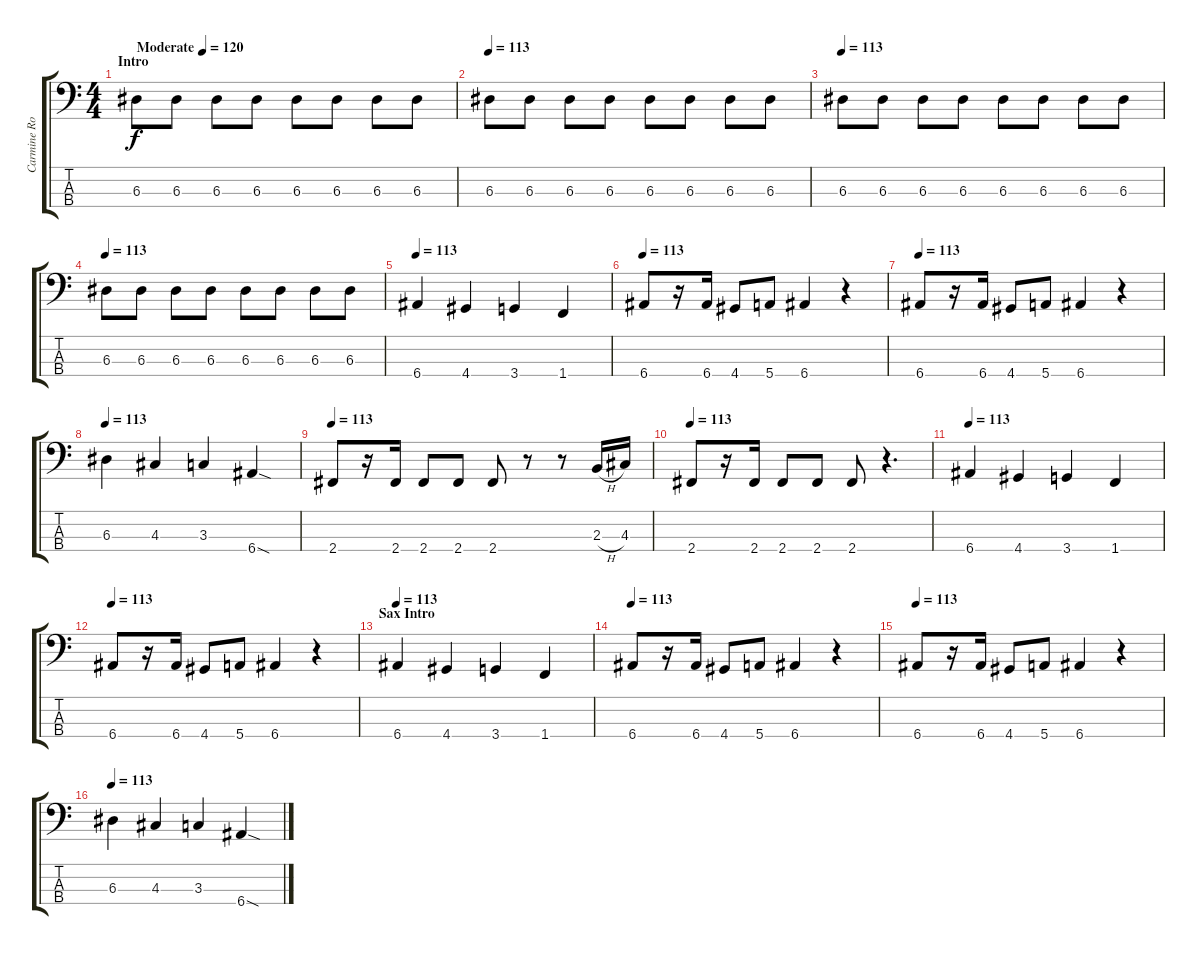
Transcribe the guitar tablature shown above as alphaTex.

\track ("Carmine Rojas" "Carmine Ro") {instrument acousticguitarsteel}
\staff {score tabs}
\tuning (G2 D2 A1 E1) {hide}
\ts (4 4)
\section ("" "Intro")
\tempo (120 "Moderate")
\tempo 113
\tempo (120 "Moderate")
\clef f4
\ks c
6.3.8{dy f instrument acousticguitarsteel} 6.3.8 6.3.8 6.3.8 6.3.8 6.3.8 6.3.8 6.3.8 |
\tempo 113
6.3.8 6.3.8 6.3.8 6.3.8 6.3.8 6.3.8 6.3.8 6.3.8 |
\tempo 113
6.3.8 6.3.8 6.3.8 6.3.8 6.3.8 6.3.8 6.3.8 6.3.8 |
\tempo 113
6.3.8 6.3.8 6.3.8 6.3.8 6.3.8 6.3.8 6.3.8 6.3.8 |
\tempo 113
6.4.4 4.4.4 3.4.4 1.4.4 |
\tempo 113
6.4.8 r.16 6.4.16 4.4.8 5.4.8 6.4.4 r.4 |
\tempo 113
6.4.8 r.16 6.4.16 4.4.8 5.4.8 6.4.4 r.4 |
\tempo 113
6.3.4 4.3.4 3.3.4 6.4{sod}.4 |
\tempo 113
2.4.8 r.16 2.4.16 2.4.8 2.4.8 2.4.8 r.8 r.8 2.3{h}.16 4.3.16 |
\tempo 113
2.4.8 r.16 2.4.16 2.4.8 2.4.8 2.4.8 r.4{d} |
\tempo 113
6.4.4 4.4.4 3.4.4 1.4.4 |
\tempo 113
6.4.8 r.16 6.4.16 4.4.8 5.4.8 6.4.4 r.4 |
\section ("" "Sax Intro")
\tempo 113
6.4.4 4.4.4 3.4.4 1.4.4 |
\tempo 113
6.4.8 r.16 6.4.16 4.4.8 5.4.8 6.4.4 r.4 |
\tempo 113
6.4.8 r.16 6.4.16 4.4.8 5.4.8 6.4.4 r.4 |
\tempo 113
6.3.4 4.3.4 3.3.4 6.4{sod}.4
